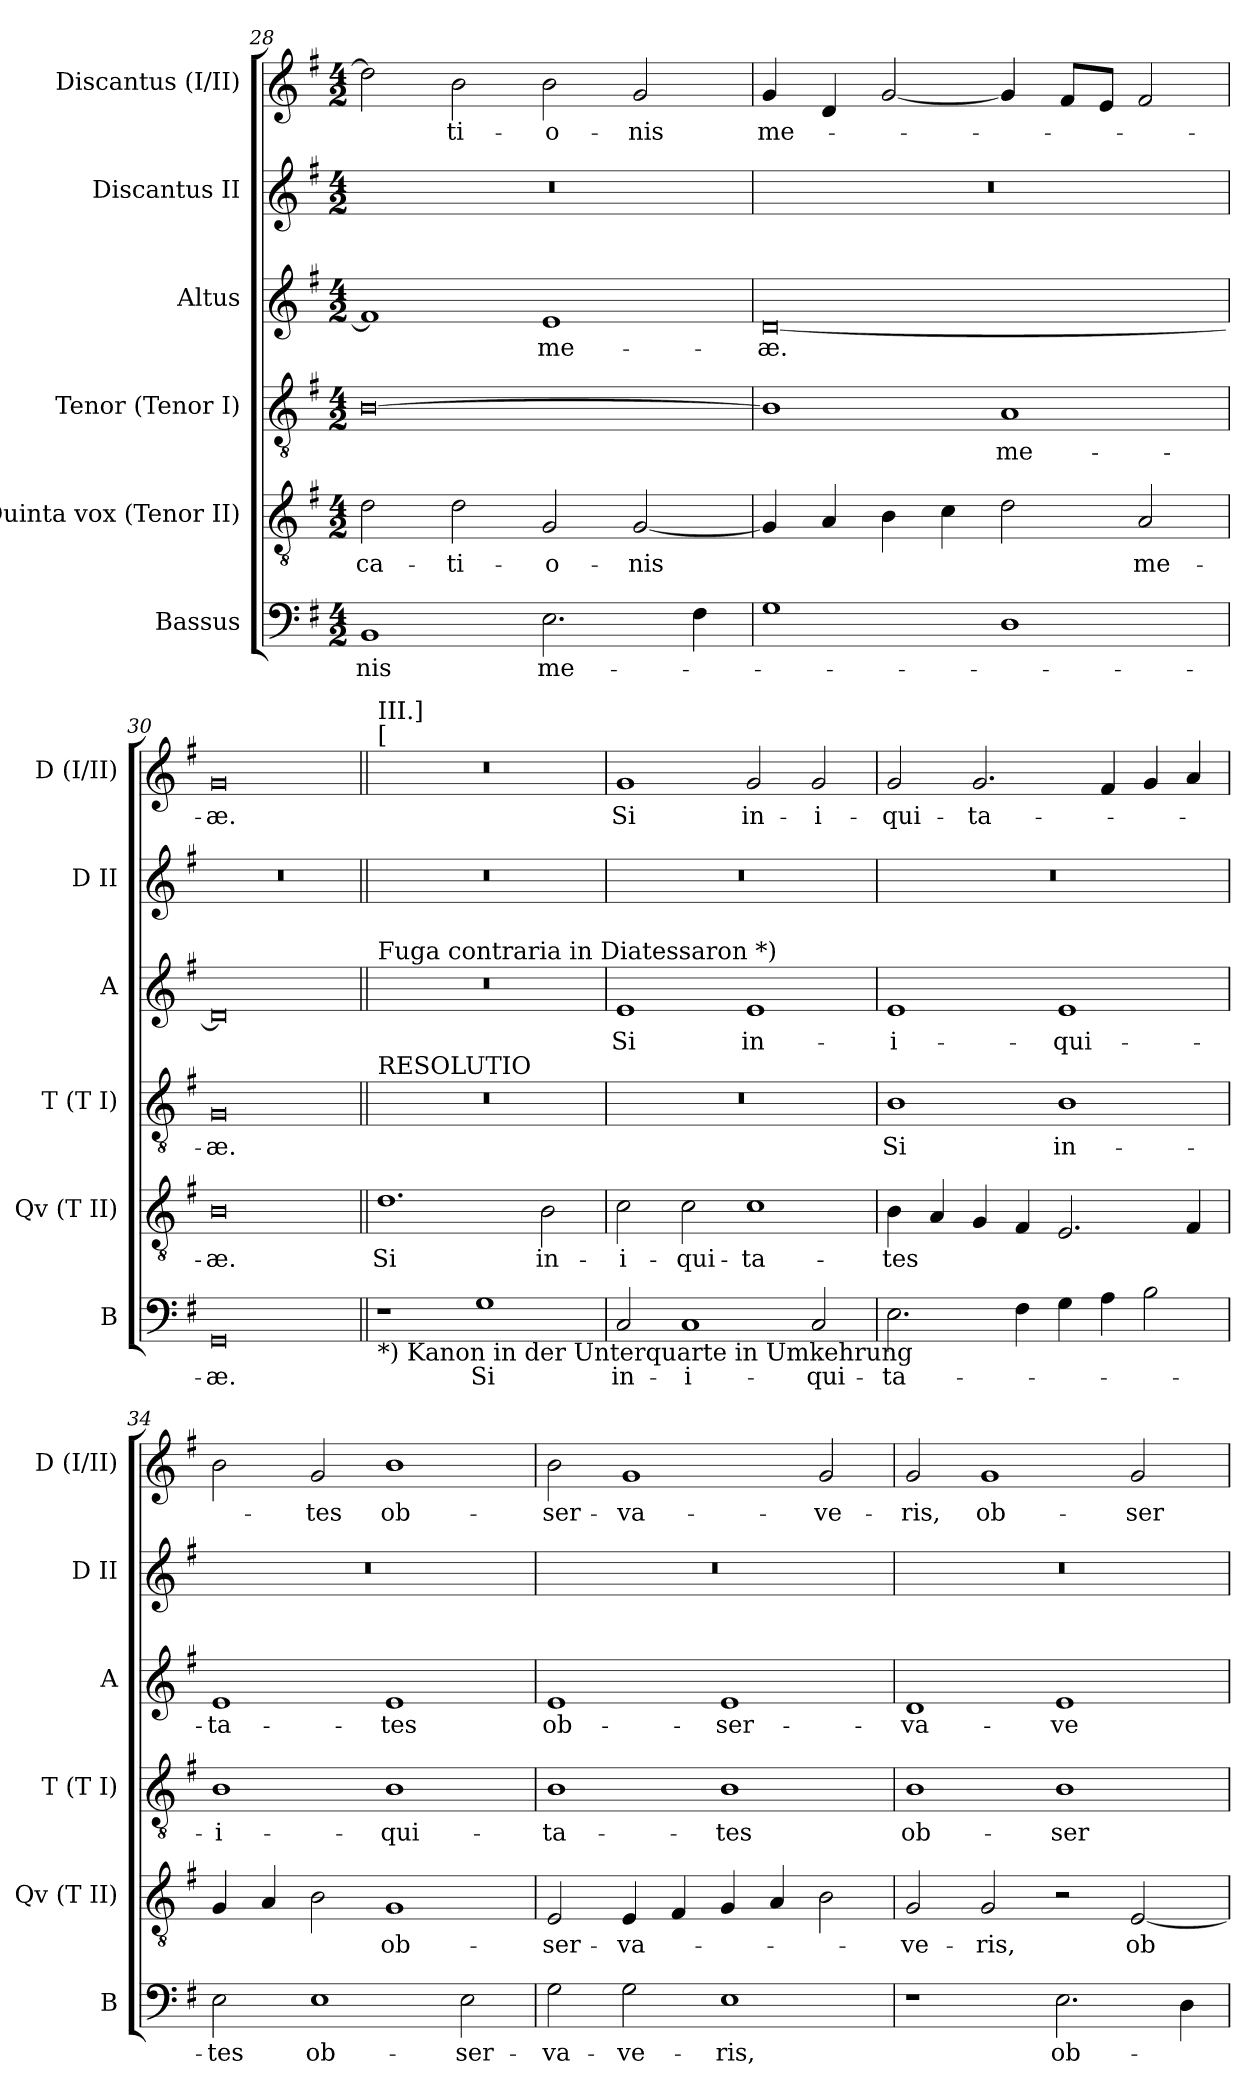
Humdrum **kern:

**kern	**text	**kern	**text	**kern	**text	**kern	**text	**kern	**kern	**text
*part6	*part6	*part5	*part5	*part4	*part4	*part3	*part3	*part2	*part1	*part1
*staff6	*staff6	*staff5	*staff5	*staff4	*staff4	*staff3	*staff3	*staff2	*staff1	*staff1
*I"Bassus	*	*I"Quinta vox (Tenor II)	*	*I"Tenor (Tenor I)	*	*I"Altus	*	*I"Discantus II	*I"Discantus (I/II)	*
*I'B	*	*I'Qv (T II)	*	*I'T (T I)	*	*I'A	*	*I'D II	*I'D  (I/II)	*
*clefF4	*	*clefGv2	*	*clefGv2	*	*clefG2	*	*clefG2	*clefG2	*
*k[f#]	*	*k[f#]	*	*k[f#]	*	*k[f#]	*	*k[f#]	*k[f#]	*
*G:	*	*G:	*	*G:	*	*G:	*	*G:	*G:	*
*M4/2	*	*M4/2	*	*M4/2	*	*M4/2	*	*M4/2	*M4/2	*
=28	=28	=28	=28	=28	=28	=28	=28	=28	=28	=28
1BB	-nis	2d\	-ca-	[0B	.	1f#]	.	0r	2dd\]	.
.	.	2d\	-ti-	.	.	.	.	.	2b\	-ti-
2.E\	me-	2G/	-o-	.	.	1e	me-	.	2b\	-o-
.	.	[2G/	-nis	.	.	.	.	.	2g/	-nis
4F#\	.	.	.	.	.	.	.	.	.	.
=29	=29	=29	=29	=29	=29	=29	=29	=29	=29	=29
1G	.	4G/]	.	1B]	.	[0d	-æ.	0r	4g/	me-
.	.	4A/	.	.	.	.	.	.	4d/	.
.	.	4B\	.	.	.	.	.	.	[2g/	.
.	.	4c\	.	.	.	.	.	.	.	.
1D	.	2d\	.	1A	me-	.	.	.	4g/]	.
.	.	.	.	.	.	.	.	.	8f#/L	.
.	.	.	.	.	.	.	.	.	8e/J	.
.	.	2A/	me-	.	.	.	.	.	2f#/	.
=30	=30	=30	=30	=30	=30	=30	=30	=30	=30	=30
0GG	-æ.	0B	-æ.	0G	-æ.	0d]	.	0r	0g	-æ.
!!LO:LB:g=z
=31||	=31||	=31||	=31||	=31||	=31||	=31||	=31||	=31||	=31||	=31||
!	!	!	!	!	!	!	!	!	!LO:TX:a:t=[	!
!	!	!	!	!	!	!	!	!	!LO:TX:a:t=III.]	!
!	!	!	!	!	!	!LO:TX:a:t=Fuga contraria in Diatessaron *)	!	!	!	!
!	!	!	!	!LO:TX:a:t=RESOLUTIO	!	!	!	!	!	!
!LO:TX:b:t=*) Kanon in der Unterquarte in Umkehrung	!	!	!	!	!	!	!	!	!	!
1r	.	1.d	Si	0r	.	0r	.	0r	0r	.
1G	Si	.	.	.	.	.	.	.	.	.
.	.	2B\	in-	.	.	.	.	.	.	.
=32	=32	=32	=32	=32	=32	=32	=32	=32	=32	=32
2C/	in-	2c\	-i-	0r	.	1e	Si	0r	1g	Si
1C	-i-	2c\	-qui-	.	.	.	.	.	.	.
.	.	1c	-ta-	.	.	1e	in-	.	2g/	in-
2C/	-qui-	.	.	.	.	.	.	.	2g/	-i-
=33	=33	=33	=33	=33	=33	=33	=33	=33	=33	=33
2.E\	-ta-	4B\	-tes	1B	Si	1e	-i-	0r	2g/	-qui-
.	.	4A/	.	.	.	.	.	.	.	.
.	.	4G/	.	.	.	.	.	.	2.g/	-ta-
4F#\	.	4F#/	.	.	.	.	.	.	.	.
4G\	.	2.E/	.	1B	in-	1e	-qui-	.	.	.
4A\	.	.	.	.	.	.	.	.	4f#/	.
2B\	.	.	.	.	.	.	.	.	4g/	.
.	.	4F#/	.	.	.	.	.	.	4a/	.
=34	=34	=34	=34	=34	=34	=34	=34	=34	=34	=34
2E\	-tes	4G/	.	1B	-i-	1e	-ta-	0r	2b\	.
.	.	4A/	.	.	.	.	.	.	.	.
1E	ob-	2B\	.	.	.	.	.	.	2g/	-tes
.	.	1G	ob-	1B	-qui-	1e	-tes	.	1b	ob-
2E\	-ser-	.	.	.	.	.	.	.	.	.
=35	=35	=35	=35	=35	=35	=35	=35	=35	=35	=35
2G\	-va-	2E/	-ser-	1B	-ta-	1e	ob-	0r	2b\	-ser-
2G\	-ve-	4E/	-va-	.	.	.	.	.	1g	-va-
.	.	4F#/	.	.	.	.	.	.	.	.
1E	-ris,	4G/	.	1B	-tes	1e	-ser-	.	.	.
.	.	4A/	.	.	.	.	.	.	.	.
.	.	2B\	.	.	.	.	.	.	2g/	-ve-
=36	=36	=36	=36	=36	=36	=36	=36	=36	=36	=36
1r	.	2G/	-ve-	1B	ob-	1d	-va-	0r	2g/	-ris,
.	.	2G/	-ris,	.	.	.	.	.	1g	ob-
2.E\	ob-	2r	.	1B	-ser-	1e	-ve-	.	.	.
.	.	[2E/	ob-	.	.	.	.	.	2g/	-ser-
4D\	.	.	.	.	.	.	.	.	.	.
=	=	=	=	=	=	=	=	=	=	=
*-	*-	*-	*-	*-	*-	*-	*-	*-	*-	*-
